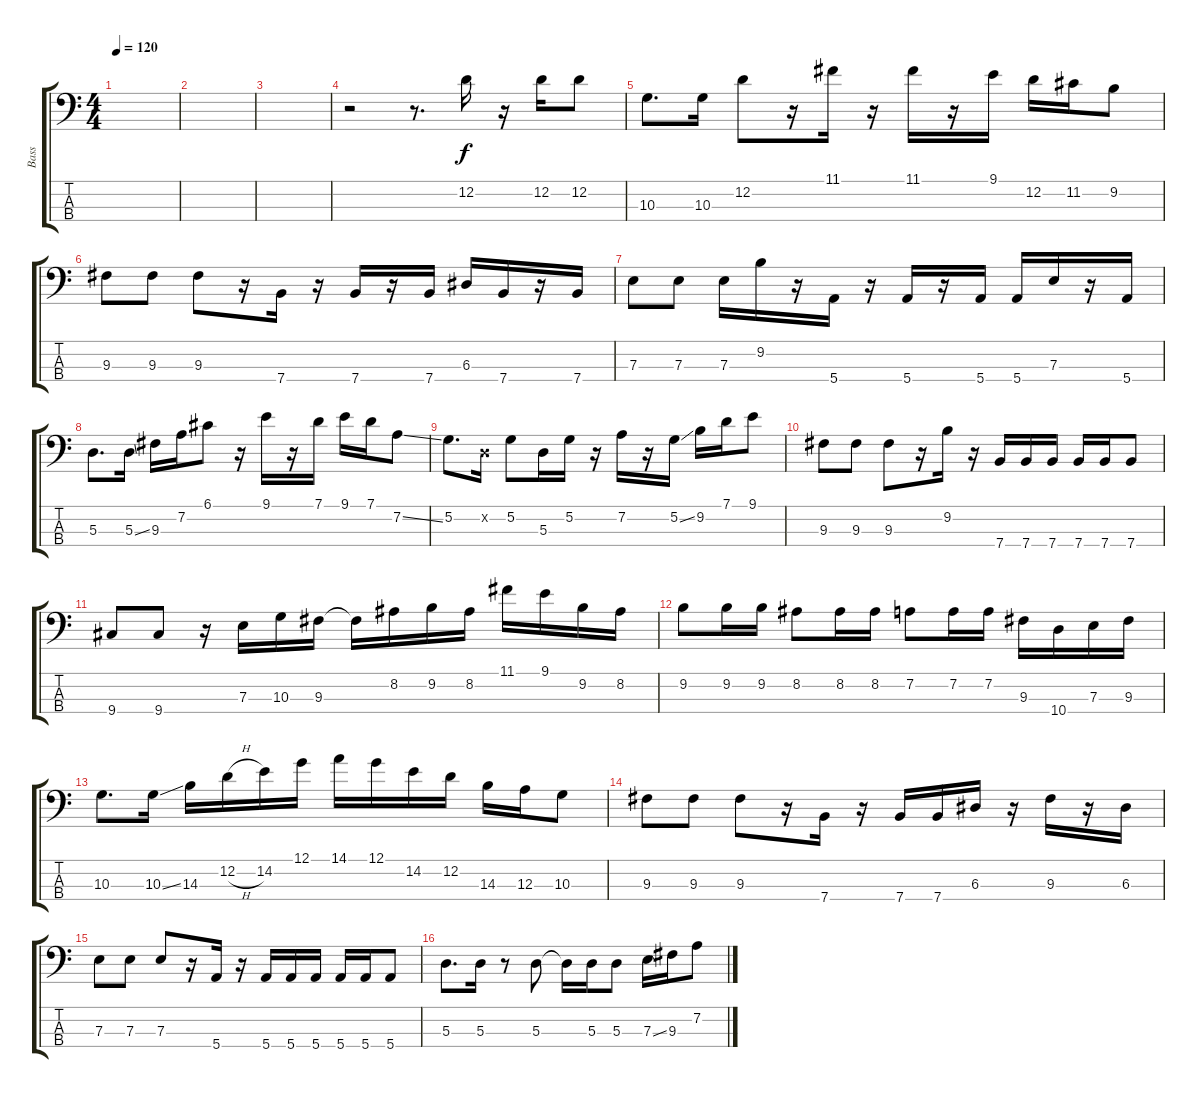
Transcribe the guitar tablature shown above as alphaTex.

\track ("Bass" "Bass") {instrument electricbassfinger}
\staff {score tabs}
\tuning (G2 D2 A1 E1) {hide}
\ts (4 4)
\tempo 120
\clef f4
\ks c
|
|
|
r.2{txt ""} r.8{d} 12.2.16 r.16 12.2.16 12.2.8 |
10.3.8{d} 10.3.16 12.2.8 r.16 11.1.16 r.16 11.1.16 r.16 9.1.16 12.2.16 11.2.16 9.2.8 |
9.3.8 9.3.8 9.3.8 r.16 7.4.16 r.16 7.4.16 r.16 7.4.16 6.3.16 7.4.16 r.16 7.4.16 |
7.3.8 7.3.8 7.3.16 9.2.16 r.16 5.4.16 r.16 5.4.16 r.16 5.4.16 5.4.16 7.3.16 r.16 5.4.16 |
5.3.8{d} 5.3{ss}.16 9.3.16 7.2.16 6.1.8 r.16 9.1.16 r.16 7.1.16 9.1.16 7.1.16 7.2{ss}.8 |
5.2.8{d} 0.2{x}.16 5.2.8 5.3.16 5.2.16 r.16 7.2.16 r.16 5.2{ss}.16 9.2.16 7.1.16 9.1.8 |
9.3.8 9.3.8 9.3.8 r.16 9.2.16 r.16 7.4.16 7.4.16 7.4.16 7.4.16 7.4.16 7.4.8 |
9.4.8 9.4.8 r.16 7.3.16 10.3.16 9.3.16 9.3{t}.16 8.2.16 9.2.16 8.2.16 11.1.16 9.1.16 9.2.16 8.2.16 |
9.2.8 9.2.16 9.2.16 8.2.8 8.2.16 8.2.16 7.2.8 7.2.16 7.2.16 9.3.16 10.4.16 7.3.16 9.3.16 |
10.3.8{d} 10.3{ss}.16 14.3.16 12.2{h}.16 14.2.16 12.1.16 14.1.16 12.1.16 14.2.16 12.2.16 14.3.16 12.3.16 10.3.8 |
9.3.8 9.3.8 9.3.8 r.16 7.4.16 r.16 7.4.16 7.4.16 6.3.16 r.16 9.3.16 r.16 6.3.16 |
7.3.8 7.3.8 7.3.8 r.16 5.4.16 r.16 5.4.16 5.4.16 5.4.16 5.4.16 5.4.16 5.4.8 |
5.3.8{d} 5.3.16 r.8 5.3.8 5.3{t}.16 5.3.16 5.3.8 7.3{ss}.16 9.3.16 7.2.8
